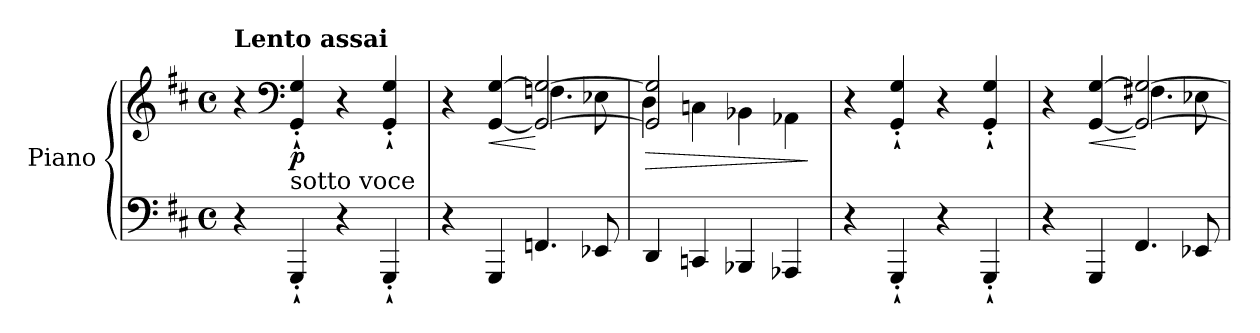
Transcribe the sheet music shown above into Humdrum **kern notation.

**kern	**kern	**dynam
*part1	*part1	*part1
*staff2	*staff1	*staff1/2
*I"Piano	*	*
*I'Pno	*	*
*clefF4	*clefG2	*
*k[f#c#]	*k[f#c#]	*
*M4/4	*M4/4	*
*met(c)	*met(c)	*
=1	=1	=1
!	!LO:TX:a:B:t=Lento assai	!
4r	4r	.
*	*clefF4	*
!	!LO:TX:b:t=sotto voce	!
!	!	!LO:DY:b
4GGG`'/	4GG/`' 4G/`'	p
4r	4r	.
4GGG`'/	4GG/`' 4G/`'	.
=2	=2	=2
*	*^	*
4r	4r	2ryy	.
!	!	!	!LO:HP:b
4GGG/	[4GG/ [4G/	.	<
4.FFn/	2GG/_ 2G/_	4.Fn\	[
8EE-X/	.	8E-X\	.
=3	=3	=3	=3
!	!	!	!LO:HP:b
4DD/	2GG/] 2G/]	4D\	>
4CCn/	.	4Cn\	.
4BBB-X/	2ryy	4BB-X\	.
4AAA-X/	.	4AA-X\	.
*	*v	*v	*
.	.	]
=4	=4	=4
4r	4r	.
4GGG`'/	4GG/`' 4G/`'	.
4r	4r	.
4GGG`'/	4GG/`' 4G/`'	.
=5	=5	=5
*	*^	*
4r	4r	2ryy	.
!	!	!	!LO:HP:b
4GGG/	[4GG/ [4G/	.	<
4.FF#/	2GG/_ 2G/_	4.F#X\	[
8EE-X/	.	8E-X\	.
*	*v	*v	*
=	=	=
*-	*-	*-
